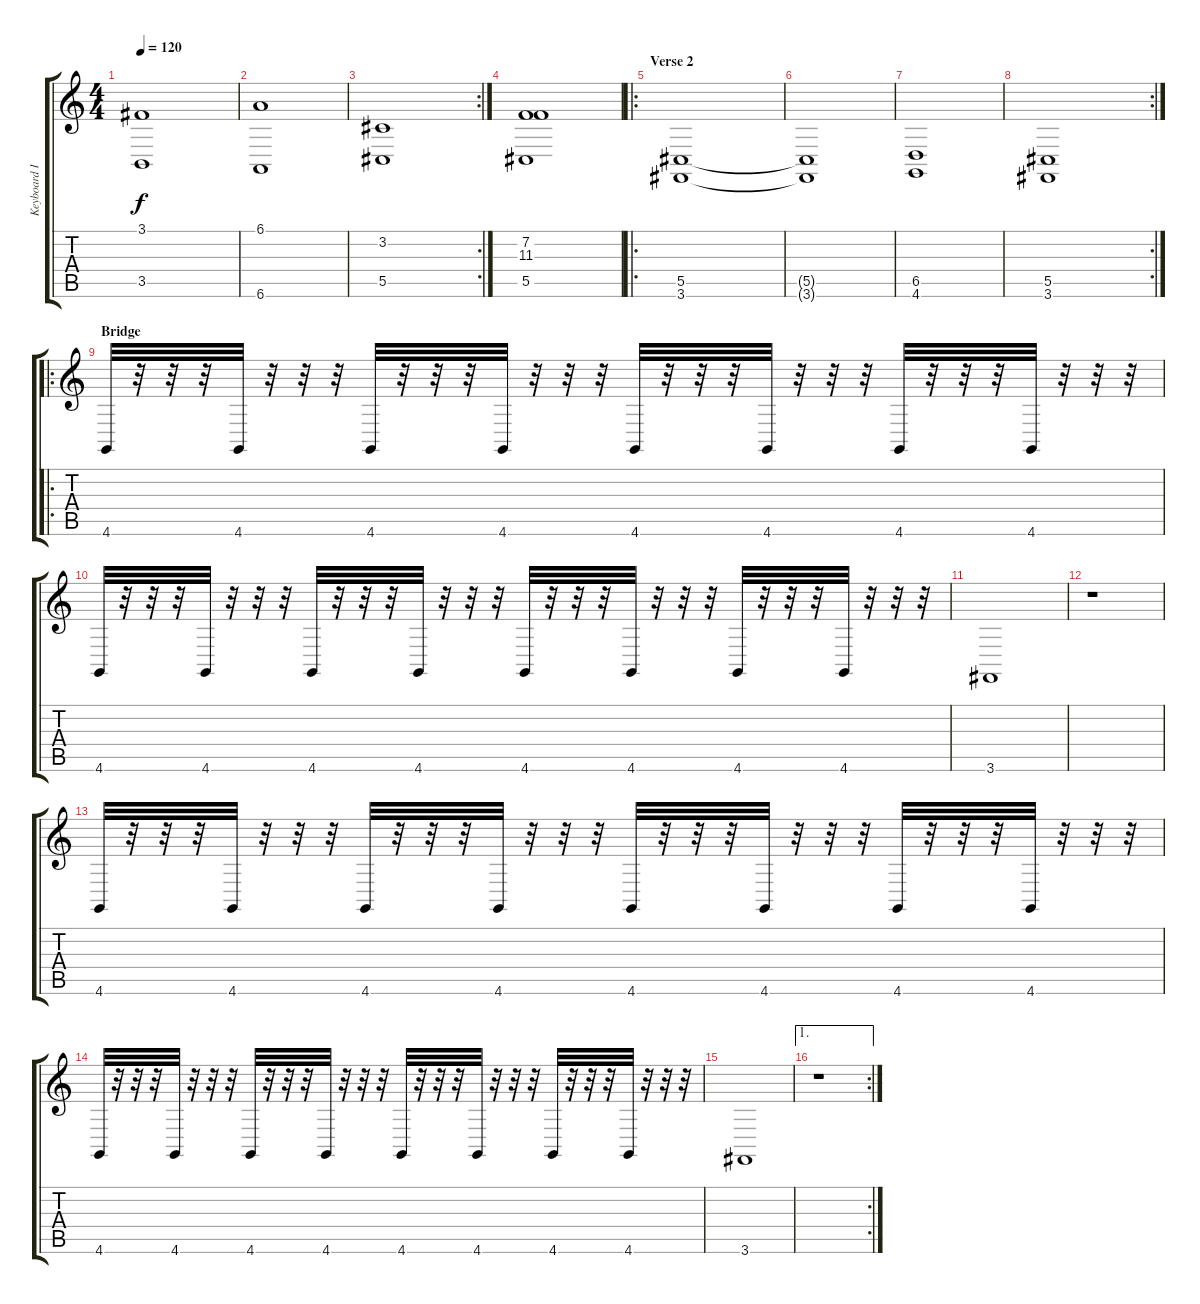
\track ("Keyboard II" "Keyboard I") {instrument stringensemble1}
\staff {score tabs}
\tuning (Eb4 Bb3 Gb3 Db3 Ab2 Eb2) {hide}
\ts (4 4)
\tempo 120
\clef g2
\ks c
(3.1{t} 3.5{t}).1{dy f} |
(6.1 6.6).1 |
\rc 2
(3.2 5.5).1 |
(7.2 11.3 5.5).1 |
\ro
\section ("" "Verse 2")
(5.5 3.6).1 |
(5.5{t} 3.6{t}).1 |
(6.5 4.6).1 |
\rc 2
(5.5 3.6).1 |
\ro
\section ("" "Bridge")
4.6.32 r.32 r.32 r.32 4.6.32 r.32 r.32 r.32 4.6.32 r.32 r.32 r.32 4.6.32 r.32 r.32 r.32 4.6.32 r.32 r.32 r.32 4.6.32 r.32 r.32 r.32 4.6.32 r.32 r.32 r.32 4.6.32 r.32 r.32 r.32 |
4.6.32 r.32 r.32 r.32 4.6.32 r.32 r.32 r.32 4.6.32 r.32 r.32 r.32 4.6.32 r.32 r.32 r.32 4.6.32 r.32 r.32 r.32 4.6.32 r.32 r.32 r.32 4.6.32 r.32 r.32 r.32 4.6.32 r.32 r.32 r.32 |
3.6.1 |
r.1 |
4.6.32 r.32 r.32 r.32 4.6.32 r.32 r.32 r.32 4.6.32 r.32 r.32 r.32 4.6.32 r.32 r.32 r.32 4.6.32 r.32 r.32 r.32 4.6.32 r.32 r.32 r.32 4.6.32 r.32 r.32 r.32 4.6.32 r.32 r.32 r.32 |
4.6.32 r.32 r.32 r.32 4.6.32 r.32 r.32 r.32 4.6.32 r.32 r.32 r.32 4.6.32 r.32 r.32 r.32 4.6.32 r.32 r.32 r.32 4.6.32 r.32 r.32 r.32 4.6.32 r.32 r.32 r.32 4.6.32 r.32 r.32 r.32 |
3.6.1 |
\ae 1
\rc 2
r.1
